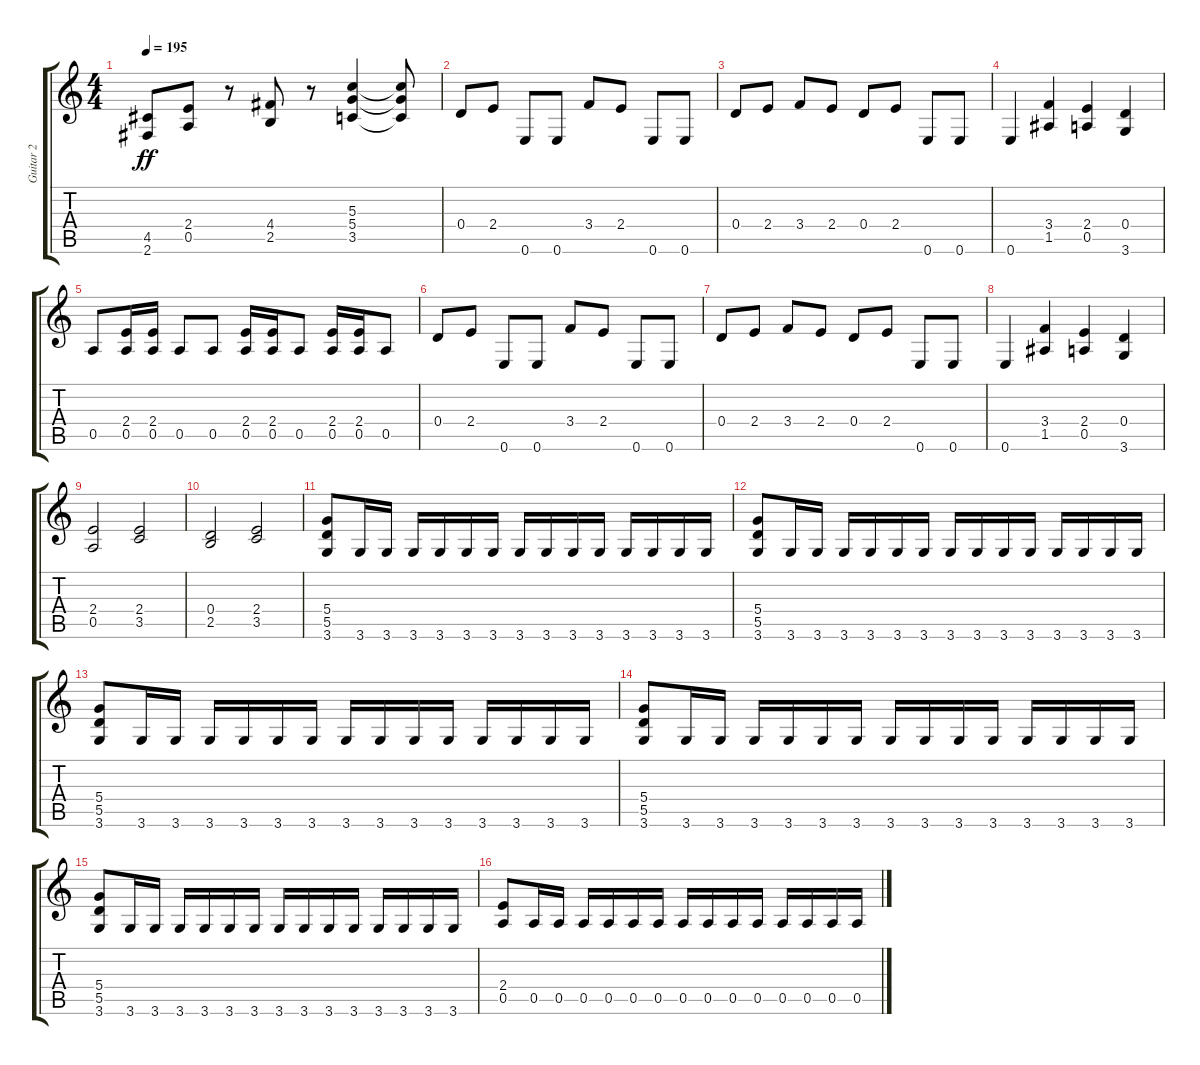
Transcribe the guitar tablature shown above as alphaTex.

\track ("Guitar 2" "Guitar 2") {instrument overdrivenguitar}
\staff {score tabs}
\tuning (E4 B3 G3 D3 A2 E2) {hide}
\ts (4 4)
\tempo 195
\clef g2
\ks c
(4.5 2.6).8{dy ff} (2.4 0.5).8 r.8 (4.4 2.5).8 r.8 (5.3 5.4 3.5).4 (5.3{t} 5.4{t} 3.5{t}).8 |
0.4.8 2.4.8 0.6.8 0.6.8 3.4.8 2.4.8 0.6.8 0.6.8 |
0.4.8 2.4.8 3.4.8 2.4.8 0.4.8 2.4.8 0.6.8 0.6.8 |
0.6.4 (3.4 1.5).4 (2.4 0.5).4 (0.4 3.6).4 |
0.5.8 (2.4 0.5).16 (2.4 0.5).16 0.5.8 0.5.8 (2.4 0.5).16 (2.4 0.5).16 0.5.8 (2.4 0.5).16 (2.4 0.5).16 0.5.8 |
0.4.8 2.4.8 0.6.8 0.6.8 3.4.8 2.4.8 0.6.8 0.6.8 |
0.4.8 2.4.8 3.4.8 2.4.8 0.4.8 2.4.8 0.6.8 0.6.8 |
0.6.4 (3.4 1.5).4 (2.4 0.5).4 (0.4 3.6).4 |
(2.4 0.5).2 (2.4 3.5).2 |
(0.4 2.5).2 (2.4 3.5).2 |
(5.4 5.5 3.6).8 3.6.16 3.6.16 3.6.16 3.6.16 3.6.16 3.6.16 3.6.16 3.6.16 3.6.16 3.6.16 3.6.16 3.6.16 3.6.16 3.6.16 |
(5.4 5.5 3.6).8 3.6.16 3.6.16 3.6.16 3.6.16 3.6.16 3.6.16 3.6.16 3.6.16 3.6.16 3.6.16 3.6.16 3.6.16 3.6.16 3.6.16 |
(5.4 5.5 3.6).8 3.6.16 3.6.16 3.6.16 3.6.16 3.6.16 3.6.16 3.6.16 3.6.16 3.6.16 3.6.16 3.6.16 3.6.16 3.6.16 3.6.16 |
(5.4 5.5 3.6).8 3.6.16 3.6.16 3.6.16 3.6.16 3.6.16 3.6.16 3.6.16 3.6.16 3.6.16 3.6.16 3.6.16 3.6.16 3.6.16 3.6.16 |
(5.4 5.5 3.6).8 3.6.16 3.6.16 3.6.16 3.6.16 3.6.16 3.6.16 3.6.16 3.6.16 3.6.16 3.6.16 3.6.16 3.6.16 3.6.16 3.6.16 |
(2.4 0.5).8 0.5.16 0.5.16 0.5.16 0.5.16 0.5.16 0.5.16 0.5.16 0.5.16 0.5.16 0.5.16 0.5.16 0.5.16 0.5.16 0.5.16
